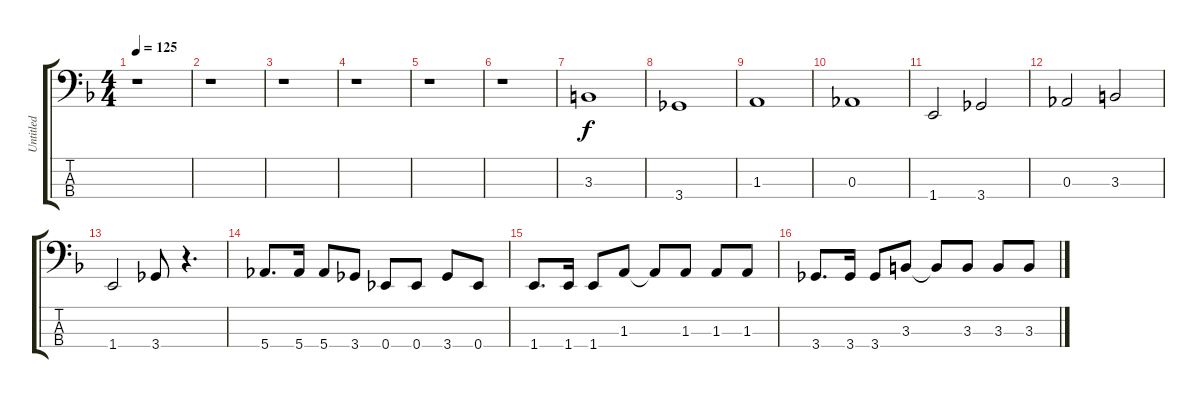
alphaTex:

\track ("Untitled" "Untitled") {instrument electricbassfinger}
\staff {score tabs}
\tuning (Gb2 Db2 Ab1 Eb1) {hide}
\ts (4 4)
\tempo 125
\clef f4
\ks f
r.1{dy f} |
r.1 |
r.1 |
r.1 |
r.1 |
r.1 |
3.3.1 |
3.4.1 |
1.3.1 |
0.3.1 |
1.4.2 3.4.2 |
0.3.2 3.3.2 |
1.4.2 3.4.8 r.4{d} |
5.4.8{d} 5.4.16 5.4.8 3.4.8 0.4.8 0.4.8 3.4.8 0.4.8 |
1.4.8{d} 1.4.16 1.4.8 1.3.8 1.3{t}.8 1.3.8 1.3.8 1.3.8 |
3.4.8{d} 3.4.16 3.4.8 3.3.8 3.3{t}.8 3.3.8 3.3.8 3.3.8
